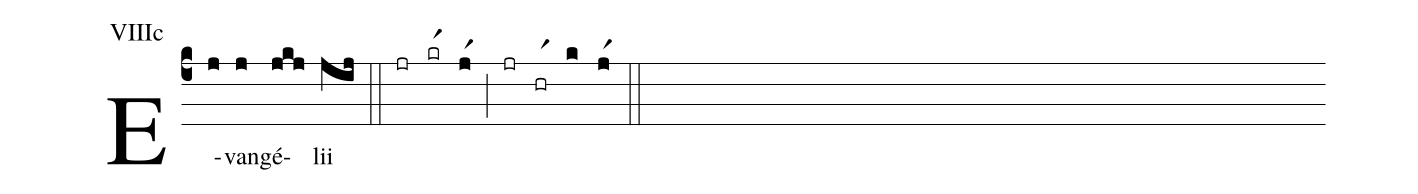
annotation: VIIIc;
%%
(c4) E(j)van(j)gé(jkj)l{ii}(jij) (::) (jr)(krr1)(jr1)(;)(jr)(hrr1)(k)(jr1)(::)
